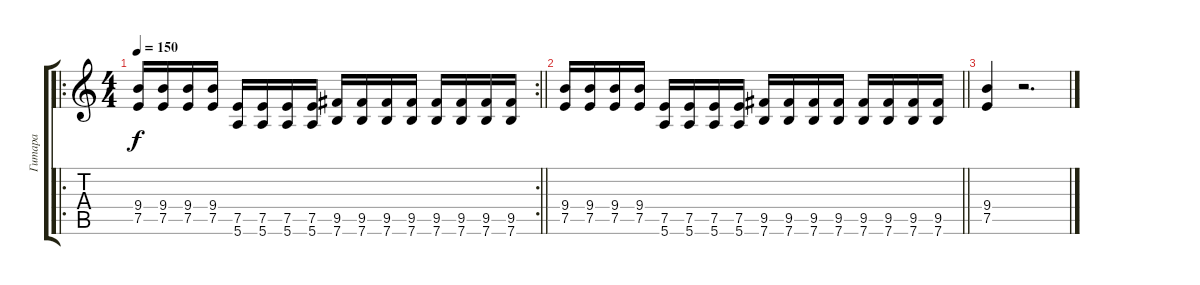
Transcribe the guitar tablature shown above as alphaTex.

\track ("Гитара" "Гитара") {instrument distortionguitar}
\staff {score tabs}
\tuning (E4 B3 G3 D3 A2 E2) {hide}
\ro
\rc 2
\ts (4 4)
\tempo 150
\clef g2
\barLineRight lightlight
\ks c
(9.4 7.5).16{dy f} (9.4 7.5).16 (9.4 7.5).16 (9.4 7.5).16 (7.5 5.6).16 (7.5 5.6).16 (7.5 5.6).16 (7.5 5.6).16 (9.5 7.6).16 (9.5 7.6).16 (9.5 7.6).16 (9.5 7.6).16 (9.5 7.6).16 (9.5 7.6).16 (9.5 7.6).16 (9.5 7.6).16 |
\barLineRight lightlight
(9.4 7.5).16 (9.4 7.5).16 (9.4 7.5).16 (9.4 7.5).16 (7.5 5.6).16 (7.5 5.6).16 (7.5 5.6).16 (7.5 5.6).16 (9.5 7.6).16 (9.5 7.6).16 (9.5 7.6).16 (9.5 7.6).16 (9.5 7.6).16 (9.5 7.6).16 (9.5 7.6).16 (9.5 7.6).16 |
(9.4 7.5).4 r.2{d}
